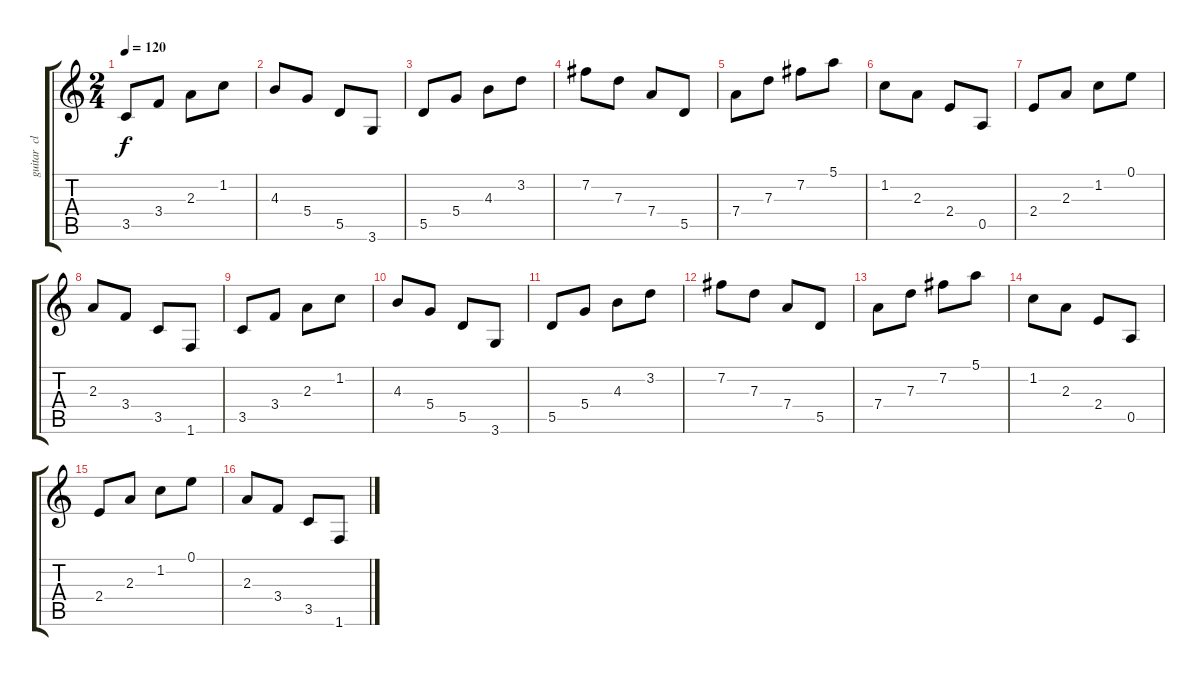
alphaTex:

\track ("guitar  clean  right" "guitar  cl") {instrument acousticguitarnylon}
\staff {score tabs}
\tuning (E4 B3 G3 D3 A2 E2) {hide}
\ts (2 4)
\tempo 120
\clef g2
\ks c
3.5.8{dy f} 3.4.8 2.3.8 1.2.8 |
4.3.8 5.4.8 5.5.8 3.6.8 |
5.5.8 5.4.8 4.3.8 3.2.8 |
7.2.8 7.3.8 7.4.8 5.5.8 |
7.4.8 7.3.8 7.2.8 5.1.8 |
1.2.8 2.3.8 2.4.8 0.5.8 |
2.4.8 2.3.8 1.2.8 0.1.8 |
2.3.8 3.4.8 3.5.8 1.6.8 |
3.5.8 3.4.8 2.3.8 1.2.8 |
4.3.8 5.4.8 5.5.8 3.6.8 |
5.5.8 5.4.8 4.3.8 3.2.8 |
7.2.8 7.3.8 7.4.8 5.5.8 |
7.4.8 7.3.8 7.2.8 5.1.8 |
1.2.8 2.3.8 2.4.8 0.5.8 |
2.4.8 2.3.8 1.2.8 0.1.8 |
2.3.8 3.4.8 3.5.8 1.6.8
